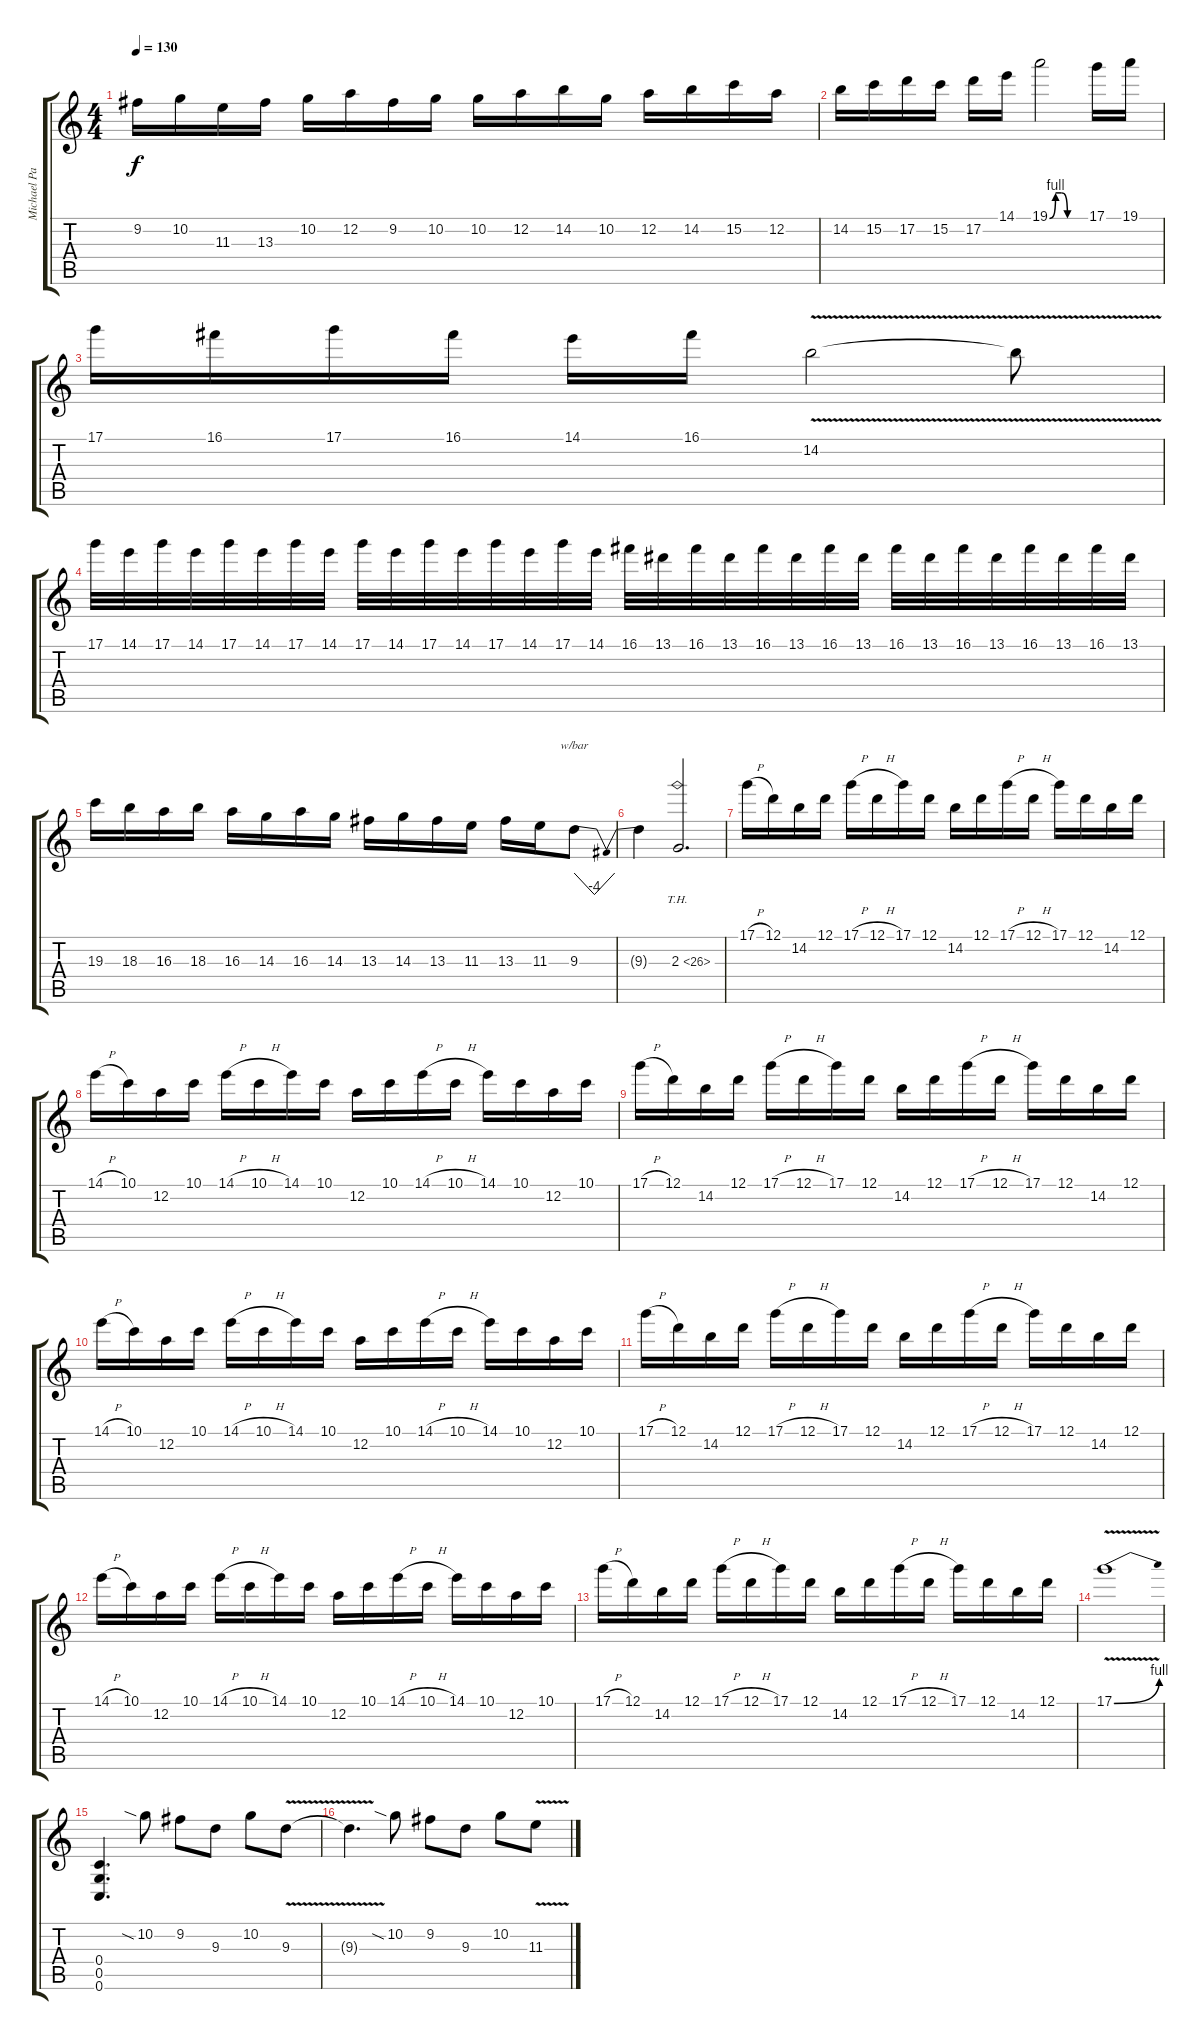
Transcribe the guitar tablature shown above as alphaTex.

\track ("Michael Paget " "Michael Pa") {instrument distortionguitar}
\staff {score tabs}
\tuning (D4 A3 F3 C3 G2 C2) {hide}
\ts (4 4)
\tempo 130
\clef g2
\ks c
9.2.16{dy f} 10.2.16 11.3.16 13.3.16 10.2.16 12.2.16 9.2.16 10.2.16 10.2.16 12.2.16 14.2.16 10.2.16 12.2.16 14.2.16 15.2.16 12.2.16 |
14.2.16 15.2.16 17.2.16 15.2.16 17.2.16 14.1.16 19.1{be (custom 0 0 10 4 20 4 30 0 60 0)}.2 17.1.16 19.1.16 |
17.1.16 16.1.16 17.1.16 16.1.16 14.1.16 16.1.16 14.2{v}.2 14.2{t}.8 |
17.1.32 14.1.32 17.1.32 14.1.32 17.1.32 14.1.32 17.1.32 14.1.32 17.1.32 14.1.32 17.1.32 14.1.32 17.1.32 14.1.32 17.1.32 14.1.32 16.1.32 13.1.32 16.1.32 13.1.32 16.1.32 13.1.32 16.1.32 13.1.32 16.1.32 13.1.32 16.1.32 13.1.32 16.1.32 13.1.32 16.1.32 13.1.32 |
19.3.16 18.3.16 16.3.16 18.3.16 16.3.16 14.3.16 16.3.16 14.3.16 13.3.16 14.3.16 13.3.16 11.3.16 13.3.16 11.3.16 9.3.8{tbe (dip default 0 0 30 -16 60 0)} |
9.3{t}.4 2.3{th 24}.2{d} |
17.1{h}.16 12.1.16 14.2.16 12.1.16 17.1{h}.16 12.1{h}.16 17.1.16 12.1.16 14.2.16 12.1.16 17.1{h}.16 12.1{h}.16 17.1.16 12.1.16 14.2.16 12.1.16 |
14.1{h}.16 10.1.16 12.2.16 10.1.16 14.1{h}.16 10.1{h}.16 14.1.16 10.1.16 12.2.16 10.1.16 14.1{h}.16 10.1{h}.16 14.1.16 10.1.16 12.2.16 10.1.16 |
17.1{h}.16 12.1.16 14.2.16 12.1.16 17.1{h}.16 12.1{h}.16 17.1.16 12.1.16 14.2.16 12.1.16 17.1{h}.16 12.1{h}.16 17.1.16 12.1.16 14.2.16 12.1.16 |
14.1{h}.16 10.1.16 12.2.16 10.1.16 14.1{h}.16 10.1{h}.16 14.1.16 10.1.16 12.2.16 10.1.16 14.1{h}.16 10.1{h}.16 14.1.16 10.1.16 12.2.16 10.1.16 |
17.1{h}.16 12.1.16 14.2.16 12.1.16 17.1{h}.16 12.1{h}.16 17.1.16 12.1.16 14.2.16 12.1.16 17.1{h}.16 12.1{h}.16 17.1.16 12.1.16 14.2.16 12.1.16 |
14.1{h}.16 10.1.16 12.2.16 10.1.16 14.1{h}.16 10.1{h}.16 14.1.16 10.1.16 12.2.16 10.1.16 14.1{h}.16 10.1{h}.16 14.1.16 10.1.16 12.2.16 10.1.16 |
17.1{h}.16 12.1.16 14.2.16 12.1.16 17.1{h}.16 12.1{h}.16 17.1.16 12.1.16 14.2.16 12.1.16 17.1{h}.16 12.1{h}.16 17.1.16 12.1.16 14.2.16 12.1.16 |
17.1{be (bend 0 0 60 4) v}.1 |
(0.4 0.5 0.6).4{d} 10.2{sia}.8 9.2.8 9.3.8 10.2.8 9.3{v}.8 |
9.3{t}.4{d} 10.2{sia}.8 9.2.8 9.3.8 10.2.8 11.3{v}.8
